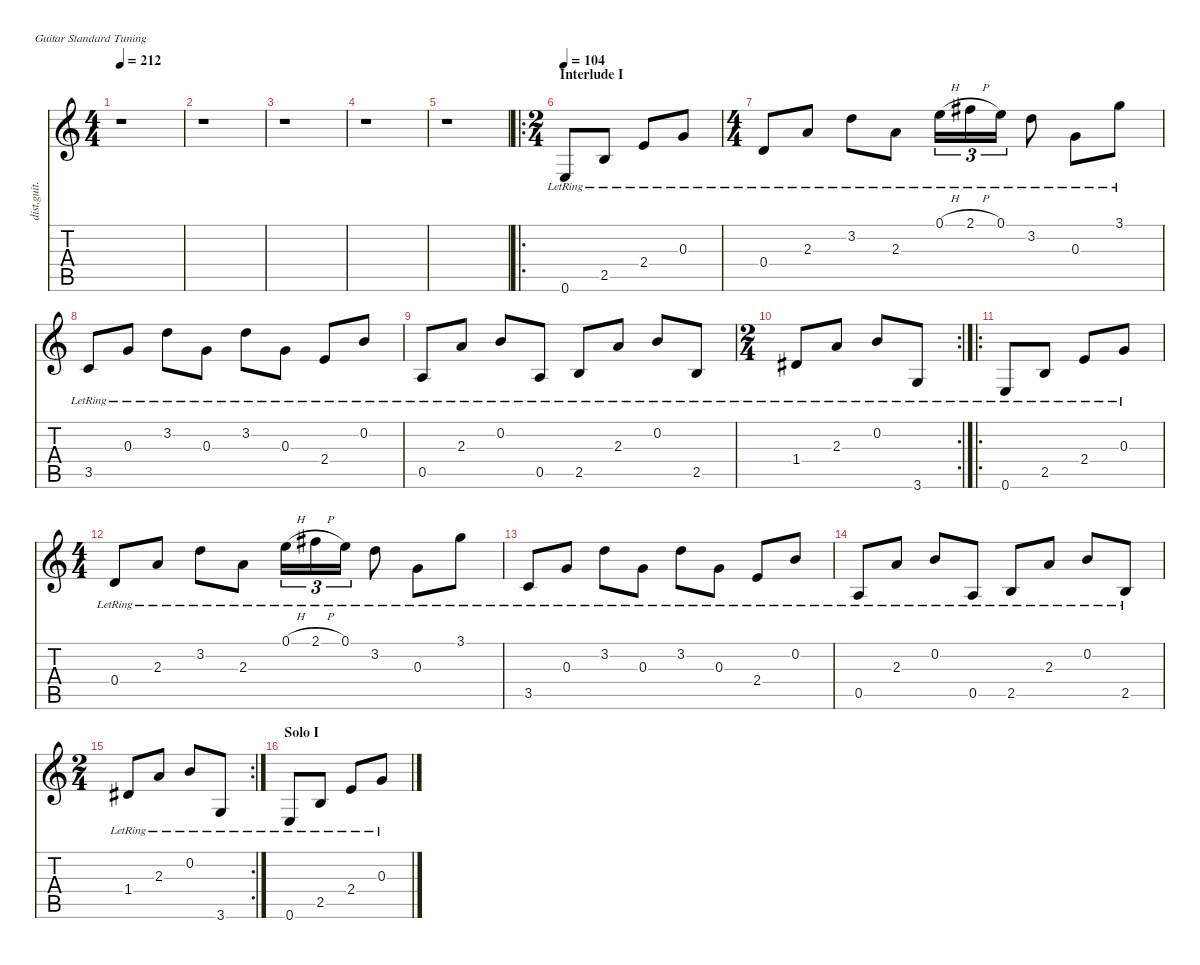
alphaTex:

\defaultSystemsLayout 4
\hideDynamics
\bracketExtendMode nobrackets
\track ("Lead / Rhythm Extras" "dist.guit.") {instrument distortionguitar}
\staff {score tabs}
\tuning (E4 B3 G3 D3 A2 E2)
\ts (4 4)
\tempo 212
\clef g2
\ks c
r.1{dy mf} |
r.1 |
r.1 |
r.1 |
r.1 |
\ro
\ts (2 4)
\beaming (8 2 2 2 2)
\section ("" "Interlude I")
\tempo 104
0.6{lr}.8 2.5{lr}.8 2.4{lr}.8 0.3{lr}.8 |
\ts (4 4)
\beaming (8 2 2 2 2)
0.4{lr}.8 2.3{lr}.8 3.2{lr}.8 2.3{lr}.8 0.1{h lr}.16{tu (3 2)} 2.1{h lr acc #}.16{tu (3 2)} 0.1{lr}.16{tu (3 2)} 3.2{lr}.8 0.3{lr}.8 3.1{lr}.8 |
3.5{lr}.8 0.3{lr}.8 3.2{lr}.8 0.3{lr}.8 3.2{lr}.8 0.3{lr}.8 2.4{lr}.8 0.2{lr}.8 |
0.5{lr}.8 2.3{lr}.8 0.2{lr}.8 0.5{lr}.8 2.5{lr}.8 2.3{lr}.8 0.2{lr}.8 2.5{lr}.8 |
\rc 2
\ts (2 4)
\beaming (8 2 2 2 2)
1.4{lr acc #}.8 2.3{lr}.8 0.2{lr}.8 3.6{lr}.8 |
\ro
0.6{lr}.8 2.5{lr}.8 2.4{lr}.8 0.3{lr}.8 |
\ts (4 4)
\beaming (8 2 2 2 2)
0.4{lr}.8 2.3{lr}.8 3.2{lr}.8 2.3{lr}.8 0.1{h lr}.16{tu (3 2)} 2.1{h lr acc #}.16{tu (3 2)} 0.1{lr}.16{tu (3 2)} 3.2{lr}.8 0.3{lr}.8 3.1{lr}.8 |
3.5{lr}.8 0.3{lr}.8 3.2{lr}.8 0.3{lr}.8 3.2{lr}.8 0.3{lr}.8 2.4{lr}.8 0.2{lr}.8 |
0.5{lr}.8 2.3{lr}.8 0.2{lr}.8 0.5{lr}.8 2.5{lr}.8 2.3{lr}.8 0.2{lr}.8 2.5{lr}.8 |
\rc 2
\ts (2 4)
\beaming (8 2 2 2 2)
1.4{lr acc #}.8 2.3{lr}.8 0.2{lr}.8 3.6{lr}.8 |
\section ("" "Solo I")
0.6{lr}.8 2.5{lr}.8 2.4{lr}.8 0.3{lr}.8
